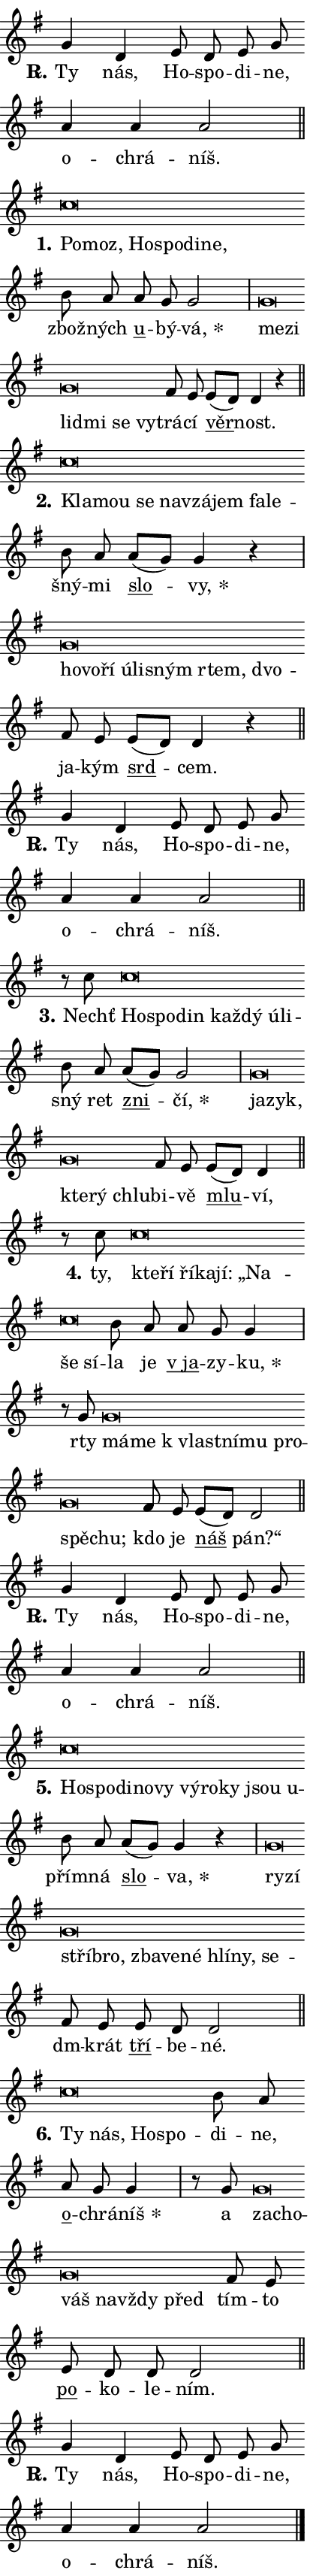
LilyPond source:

\version "2.24.0"
\header { tagline = "" }
\paper {
  indent = 0\cm
  top-margin = 0\cm
  right-margin = 0.13\cm % to fit lyric hyphens
  bottom-margin = 0\cm
  left-margin = 0\cm
  paper-width = 7\cm
  page-breaking = #ly:one-page-breaking
  system-system-spacing.basic-distance = #11
  score-system-spacing.basic-distance = #11
  ragged-last = ##f
}


%% Author: Thomas Morley
%% https://lists.gnu.org/archive/html/lilypond-user/2020-05/msg00002.html
#(define (line-position grob)
"Returns position of @var[grob} in current system:
   @code{'start}, if at first time-step
   @code{'end}, if at last time-step
   @code{'middle} otherwise
"
  (let* ((col (ly:item-get-column grob))
         (ln (ly:grob-object col 'left-neighbor))
         (rn (ly:grob-object col 'right-neighbor))
         (col-to-check-left (if (ly:grob? ln) ln col))
         (col-to-check-right (if (ly:grob? rn) rn col))
         (break-dir-left
           (and
             (ly:grob-property col-to-check-left 'non-musical #f)
             (ly:item-break-dir col-to-check-left)))
         (break-dir-right
           (and
             (ly:grob-property col-to-check-right 'non-musical #f)
             (ly:item-break-dir col-to-check-right))))
        (cond ((eqv? 1 break-dir-left) 'start)
              ((eqv? -1 break-dir-right) 'end)
              (else 'middle))))

#(define (tranparent-at-line-position vctor)
  (lambda (grob)
  "Relying on @code{line-position} select the relevant enry from @var{vctor}.
Used to determine transparency,"
    (case (line-position grob)
      ((end) (not (vector-ref vctor 0)))
      ((middle) (not (vector-ref vctor 1)))
      ((start) (not (vector-ref vctor 2))))))

noteHeadBreakVisibility =
#(define-music-function (break-visibility)(vector?)
"Makes @code{NoteHead}s transparent relying on @var{break-visibility}"
#{
  \override NoteHead.transparent =
    #(tranparent-at-line-position break-visibility)
#})

#(define delete-ledgers-for-transparent-note-heads
  (lambda (grob)
    "Reads whether a @code{NoteHead} is transparent.
If so this @code{NoteHead} is removed from @code{'note-heads} from
@var{grob}, which is supposed to be @code{LedgerLineSpanner}.
As a result ledgers are not printed for this @code{NoteHead}"
    (let* ((nhds-array (ly:grob-object grob 'note-heads))
           (nhds-list
             (if (ly:grob-array? nhds-array)
                 (ly:grob-array->list nhds-array)
                 '()))
           ;; Relies on the transparent-property being done before
           ;; Staff.LedgerLineSpanner.after-line-breaking is executed.
           ;; This is fragile ...
           (to-keep
             (remove
               (lambda (nhd)
                 (ly:grob-property nhd 'transparent #f))
               nhds-list)))
      ;; TODO find a better method to iterate over grob-arrays, similiar
      ;; to filter/remove etc for lists
      ;; For now rebuilt from scratch
      (set! (ly:grob-object grob 'note-heads)  '())
      (for-each
        (lambda (nhd)
          (ly:pointer-group-interface::add-grob grob 'note-heads nhd))
        to-keep))))

squashNotes = {
  \override NoteHead.X-extent = #'(-0.2 . 0.2)
  \override NoteHead.Y-extent = #'(-0.75 . 0)
  \override NoteHead.stencil =
    #(lambda (grob)
       (let ((pos (ly:grob-property grob 'staff-position)))
         (begin
           (if (< pos -7) (display "ERROR: Lower brevis then expected\n") (display "OK: Expected brevis position\n"))
           (if (<= pos -6) ly:text-interface::print ly:note-head::print))))
}
unSquashNotes = {
  \revert NoteHead.X-extent
  \revert NoteHead.Y-extent
  \revert NoteHead.stencil
}

hideNotes = \noteHeadBreakVisibility #begin-of-line-visible
unHideNotes = \noteHeadBreakVisibility #all-visible

% work-around for resetting accidentals
% https://lilypond.org/doc/v2.23/Documentation/notation/displaying-rhythms#unmetered-music
cadenzaMeasure = {
  \cadenzaOff
  \partial 1024 s1024
  \cadenzaOn
}

#(define-markup-command (accent layout props text) (markup?)
  "Underline accented syllable"
  (interpret-markup layout props
    #{\markup \override #'(offset . 4.3) \underline { #text }#}))

responsum = \markup \concat {
  "R" \hspace #-1.05 \path #0.1 #'((moveto 0 0.07) (lineto 0.9 0.8)) \hspace #0.05 "."
}

spaceSize = #0.6828661417322834 % exact space size for TeX Gyre Schola

\layout {
  \context {
    \Staff
    \remove "Time_signature_engraver"
    \override LedgerLineSpanner.after-line-breaking = #delete-ledgers-for-transparent-note-heads
  }
  \context {
    \Lyrics {
      \override LyricSpace.minimum-distance = \spaceSize
      \override LyricText.font-name = #"TeX Gyre Schola"
      \override LyricText.font-size = 1
      \override StanzaNumber.font-name = #"TeX Gyre Schola Bold"
      \override StanzaNumber.font-size = 1
    }
  }
  \context {
    \Score 
    \override NoteHead.text =
      #(lambda (grob) 
        (let ((pos (ly:grob-property grob 'staff-position)))
          #{\markup {
            \combine
              \halign #-0.55 \raise #(if (= pos -6) 0 0.5) \override #'(thickness . 2) \draw-line #'(3.2 . 0)
              \musicglyph "noteheads.sM1"
          }#}))
  }
}

% magnetic-lyrics.ily
%
%   written by
%     Jean Abou Samra <jean@abou-samra.fr>
%     Werner Lemberg <wl@gnu.org>
%
%   adapted by
%     Jiri Hon <jiri.hon@gmail.com>
%
% Version 2022-Apr-15

% https://www.mail-archive.com/lilypond-user@gnu.org/msg149350.html

#(define (Left_hyphen_pointer_engraver context)
   "Collect syllable-hyphen-syllable occurrences in lyrics and store
them in properties.  This engraver only looks to the left.  For
example, if the lyrics input is @code{foo -- bar}, it does the
following.

@itemize @bullet
@item
Set the @code{text} property of the @code{LyricHyphen} grob between
@q{foo} and @q{bar} to @code{foo}.

@item
Set the @code{left-hyphen} property of the @code{LyricText} grob with
text @q{foo} to the @code{LyricHyphen} grob between @q{foo} and
@q{bar}.
@end itemize

Use this auxiliary engraver in combination with the
@code{lyric-@/text::@/apply-@/magnetic-@/offset!} hook."
   (let ((hyphen #f)
         (text #f))
     (make-engraver
      (acknowledgers
       ((lyric-syllable-interface engraver grob source-engraver)
        (set! text grob)))
      (end-acknowledgers
       ((lyric-hyphen-interface engraver grob source-engraver)
        ;(when (not (grob::has-interface grob 'lyric-space-interface))
          (set! hyphen grob)));)
      ((stop-translation-timestep engraver)
       (when (and text hyphen)
         (ly:grob-set-object! text 'left-hyphen hyphen))
       (set! text #f)
       (set! hyphen #f)))))

#(define (lyric-text::apply-magnetic-offset! grob)
   "If the space between two syllables is less than the value in
property @code{LyricText@/.details@/.squash-threshold}, move the right
syllable to the left so that it gets concatenated with the left
syllable.

Use this function as a hook for
@code{LyricText@/.after-@/line-@/breaking} if the
@code{Left_@/hyphen_@/pointer_@/engraver} is active."
   (let ((hyphen (ly:grob-object grob 'left-hyphen #f)))
     (when hyphen
       (let ((left-text (ly:spanner-bound hyphen LEFT)))
         (when (grob::has-interface left-text 'lyric-syllable-interface)
           (let* ((common (ly:grob-common-refpoint grob left-text X))
                  (this-x-ext (ly:grob-extent grob common X))
                  (left-x-ext
                   (begin
                     ;; Trigger magnetism for left-text.
                     (ly:grob-property left-text 'after-line-breaking)
                     (ly:grob-extent left-text common X)))
                  ;; `delta` is the gap width between two syllables.
                  (delta (- (interval-start this-x-ext)
                            (interval-end left-x-ext)))
                  (details (ly:grob-property grob 'details))
                  (threshold (assoc-get 'squash-threshold details 0.2)))
             (when (< delta threshold)
               (let* (;; We have to manipulate the input text so that
                      ;; ligatures crossing syllable boundaries are not
                      ;; disabled.  For languages based on the Latin
                      ;; script this is essentially a beautification.
                      ;; However, for non-Western scripts it can be a
                      ;; necessity.
                      (lt (ly:grob-property left-text 'text))
                      (rt (ly:grob-property grob 'text))
                      (is-space (grob::has-interface hyphen 'lyric-space-interface))
                      (space (if is-space " " ""))
                      (extra-delta (if is-space spaceSize 0))
                      ;; Append new syllable.
                      (ltrt-space (if (and (string? lt) (string? rt))
                                (string-append lt space rt)
                                (make-concat-markup (list lt space rt))))
                      ;; Right-align `ltrt` to the right side.
                      (ltrt-space-markup (grob-interpret-markup
                               grob
                               (make-translate-markup
                                (cons (interval-length this-x-ext) 0)
                                (make-right-align-markup ltrt-space)))))
                 (begin
                   ;; Don't print `left-text`.
                   (ly:grob-set-property! left-text 'stencil #f)
                   ;; Set text and stencil (which holds all collected
                   ;; syllables so far) and shift it to the left.
                   (ly:grob-set-property! grob 'text ltrt-space)
                   (ly:grob-set-property! grob 'stencil ltrt-space-markup)
                   (ly:grob-translate-axis! grob (- (- delta extra-delta)) X))))))))))


#(define (lyric-hyphen::displace-bounds-first grob)
   ;; Make very sure this callback isn't triggered too early.
   (let ((left (ly:spanner-bound grob LEFT))
         (right (ly:spanner-bound grob RIGHT)))
     (ly:grob-property left 'after-line-breaking)
     (ly:grob-property right 'after-line-breaking)
     (ly:lyric-hyphen::print grob)))

squashThreshold = #0.4

\layout {
  \context {
    \Lyrics
    \consists #Left_hyphen_pointer_engraver
    \override LyricText.after-line-breaking =
      #lyric-text::apply-magnetic-offset!
    \override LyricHyphen.stencil = #lyric-hyphen::displace-bounds-first
    \override LyricText.details.squash-threshold = \squashThreshold
    \override LyricHyphen.minimum-distance = 0
    \override LyricHyphen.minimum-length = \squashThreshold
  }
}

squashText = \override LyricText.details.squash-threshold = 9999
unSquashText = \override LyricText.details.squash-threshold = \squashThreshold

leftText = \override LyricText.self-alignment-X = #LEFT
unLeftText = \revert LyricText.self-alignment-X

starOffset = #(lambda (grob) 
                (let ((x_offset (ly:self-alignment-interface::aligned-on-x-parent grob)))
                  (if (= x_offset 0) 0 (+ x_offset 1.2))))

star = #(define-music-function (syllable)(string?)
"Append star separator at the end of a syllable"
#{
  \once \override LyricText.X-offset = #starOffset
  \lyricmode { \markup {
    #syllable
    \override #'((font-name . "TeX Gyre Schola Bold")) \hspace #0.2 \lower #0.65 \larger "*"
  } }
#})

starAccent = #(define-music-function (syllable)(string?)
"Append star separator at the end of a syllable and make accent"
#{
  \once \override LyricText.X-offset = #starOffset
  \lyricmode { \markup {
    \accent #syllable
    \override #'((font-name . "TeX Gyre Schola Bold")) \hspace #0.2 \lower #0.65 \larger "*"
  } }
#})

breath = #(define-music-function (syllable)(string?)
"Append breathing indicator at the end of a syllable"
#{
  \lyricmode { \markup { #syllable "+" } }
#})

optionalBreath = #(define-music-function (syllable)(string?)
"Append optional breathing indicator at the end of a syllable"
#{
  \lyricmode { \markup { #syllable "(+)" } }
#})


\score {
    <<
        \new Voice = "melody" { \cadenzaOn \key g \major \relative { g'4 d e8 d \bar "" e g \bar "" a4 a a2 \cadenzaMeasure \bar "||" \break } }
        \new Lyrics \lyricsto "melody" { \lyricmode { \set stanza = \responsum
Ty nás, Ho -- spo -- di -- ne, o -- chrá -- níš. } }
    >>
    \layout {}
}

\score {
    <<
        \new Voice = "melody" { \cadenzaOn \key g \major \relative { \squashNotes c''\breve*1/16 \hideNotes \breve*1/16 \bar "" \breve*1/16 \bar "" \breve*1/16 \bar "" \breve*1/16 \breve*1/16 \bar "" \unHideNotes \unSquashNotes b8 a \bar "" a g g2 \cadenzaMeasure \bar "|" \squashNotes g\breve*1/16 \hideNotes \breve*1/16 \bar "" \breve*1/16 \bar "" \breve*1/16 \bar "" \breve*1/16 \breve*1/16 \bar "" \unHideNotes \unSquashNotes fis8 e \bar "" e[( d)] d4 r \cadenzaMeasure \bar "||" \break } }
        \new Lyrics \lyricsto "melody" { \lyricmode { \set stanza = "1."
\leftText Po -- \squashText moz, Ho -- spo -- di -- ne, \unLeftText \unSquashText zbož -- ných \markup \accent u -- bý -- \star vá, \leftText me -- \squashText zi lid -- mi se vy -- \unLeftText \unSquashText trá -- cí \markup \accent věr -- nost. } }
    >>
    \layout {}
}

\score {
    <<
        \new Voice = "melody" { \cadenzaOn \key g \major \relative { \squashNotes c''\breve*1/16 \hideNotes \breve*1/16 \bar "" \breve*1/16 \bar "" \breve*1/16 \bar "" \breve*1/16 \bar "" \breve*1/16 \bar "" \breve*1/16 \breve*1/16 \bar "" \unHideNotes \unSquashNotes b8 a \bar "" a[( g)] g4 r \cadenzaMeasure \bar "|" \squashNotes g\breve*1/16 \hideNotes \breve*1/16 \bar "" \breve*1/16 \bar "" \breve*1/16 \bar "" \breve*1/16 \bar "" \breve*1/16 \bar "" \breve*1/16 \breve*1/16 \bar "" \unHideNotes \unSquashNotes fis8 e \bar "" e[( d)] d4 r \cadenzaMeasure \bar "||" \break } }
        \new Lyrics \lyricsto "melody" { \lyricmode { \set stanza = "2."
\leftText Kla -- \squashText mou se na -- vzá -- jem fa -- le -- \unLeftText \unSquashText šný -- mi \markup \accent slo -- \star vy, \leftText ho -- \squashText vo -- ří ú -- li -- sným rtem, dvo -- \unLeftText \unSquashText ja -- kým \markup \accent srd -- cem. } }
    >>
    \layout {}
}

\score {
    <<
        \new Voice = "melody" { \cadenzaOn \key g \major \relative { g'4 d e8 d \bar "" e g \bar "" a4 a a2 \cadenzaMeasure \bar "||" \break } }
        \new Lyrics \lyricsto "melody" { \lyricmode { \set stanza = \responsum
Ty nás, Ho -- spo -- di -- ne, o -- chrá -- níš. } }
    >>
    \layout {}
}

\score {
    <<
        \new Voice = "melody" { \cadenzaOn \key g \major \relative { r8 c''8 \squashNotes c\breve*1/16 \hideNotes \breve*1/16 \bar "" \breve*1/16 \bar "" \breve*1/16 \bar "" \breve*1/16 \bar "" \breve*1/16 \breve*1/16 \bar "" \unHideNotes \unSquashNotes b8 a \bar "" a[( g)] g2 \cadenzaMeasure \bar "|" \squashNotes g\breve*1/16 \hideNotes \breve*1/16 \bar "" \breve*1/16 \bar "" \breve*1/16 \breve*1/16 \bar "" \unHideNotes \unSquashNotes fis8 e \bar "" e[( d)] d4 \cadenzaMeasure \bar "||" \break } }
        \new Lyrics \lyricsto "melody" { \lyricmode { \set stanza = "3."
Nechť \leftText Ho -- \squashText spo -- din kaž -- dý ú -- li -- \unLeftText \unSquashText sný ret \markup \accent zni -- \star čí, \leftText ja -- \squashText zyk, kte -- rý chlu -- \unLeftText \unSquashText bi -- vě \markup \accent mlu -- ví, } }
    >>
    \layout {}
}

\score {
    <<
        \new Voice = "melody" { \cadenzaOn \key g \major \relative { r8 c''8 \squashNotes c\breve*1/16 \hideNotes \breve*1/16 \bar "" \breve*1/16 \bar "" \breve*1/16 \bar "" \breve*1/16 \bar "" \breve*1/16 \bar "" \breve*1/16 \breve*1/16 \bar "" \unHideNotes \unSquashNotes b8 a \bar "" a g g4 \cadenzaMeasure \bar "|" r8 g8 \squashNotes g\breve*1/16 \hideNotes \breve*1/16 \bar "" \breve*1/16 \bar "" \breve*1/16 \bar "" \breve*1/16 \bar "" \breve*1/16 \bar "" \breve*1/16 \breve*1/16 \bar "" \unHideNotes \unSquashNotes fis8 e \bar "" e[( d)] d2 \cadenzaMeasure \bar "||" \break } }
        \new Lyrics \lyricsto "melody" { \lyricmode { \set stanza = "4."
ty, \leftText kte -- \squashText ří ří -- ka -- jí: „Na -- še sí -- \unLeftText \unSquashText la je \markup \accent "v ja" -- zy -- \star ku, rty \leftText má -- \squashText me "k vlast" -- ní -- mu pro -- spě -- chu; \unLeftText \unSquashText kdo je \markup \accent náš pán?“ } }
    >>
    \layout {}
}

\score {
    <<
        \new Voice = "melody" { \cadenzaOn \key g \major \relative { g'4 d e8 d \bar "" e g \bar "" a4 a a2 \cadenzaMeasure \bar "||" \break } }
        \new Lyrics \lyricsto "melody" { \lyricmode { \set stanza = \responsum
Ty nás, Ho -- spo -- di -- ne, o -- chrá -- níš. } }
    >>
    \layout {}
}

\score {
    <<
        \new Voice = "melody" { \cadenzaOn \key g \major \relative { \squashNotes c''\breve*1/16 \hideNotes \breve*1/16 \bar "" \breve*1/16 \bar "" \breve*1/16 \bar "" \breve*1/16 \bar "" \breve*1/16 \bar "" \breve*1/16 \bar "" \breve*1/16 \bar "" \breve*1/16 \breve*1/16 \bar "" \unHideNotes \unSquashNotes b8 a \bar "" a[( g)] g4 r \cadenzaMeasure \bar "|" \squashNotes g\breve*1/16 \hideNotes \breve*1/16 \bar "" \breve*1/16 \bar "" \breve*1/16 \bar "" \breve*1/16 \bar "" \breve*1/16 \bar "" \breve*1/16 \bar "" \breve*1/16 \bar "" \breve*1/16 \breve*1/16 \bar "" \unHideNotes \unSquashNotes fis8 e \bar "" e d d2 \cadenzaMeasure \bar "||" \break } }
        \new Lyrics \lyricsto "melody" { \lyricmode { \set stanza = "5."
\leftText Ho -- \squashText spo -- di -- no -- vy vý -- ro -- ky jsou u -- \unLeftText \unSquashText přím -- ná \markup \accent slo -- \star va, \leftText ry -- \squashText zí stříb -- ro, zba -- ve -- né hlí -- ny, se -- \unLeftText \unSquashText dm -- krát \markup \accent tří -- be -- né. } }
    >>
    \layout {}
}

\score {
    <<
        \new Voice = "melody" { \cadenzaOn \key g \major \relative { \squashNotes c''\breve*1/16 \hideNotes \breve*1/16 \bar "" \breve*1/16 \breve*1/16 \bar "" \unHideNotes \unSquashNotes b8 a \bar "" a g g4 \cadenzaMeasure \bar "|" r8 g8 \squashNotes g\breve*1/16 \hideNotes \breve*1/16 \bar "" \breve*1/16 \bar "" \breve*1/16 \bar "" \breve*1/16 \breve*1/16 \bar "" \unHideNotes \unSquashNotes fis8 e \bar "" e d d d2 \cadenzaMeasure \bar "||" \break } }
        \new Lyrics \lyricsto "melody" { \lyricmode { \set stanza = "6."
\leftText Ty \squashText nás, Ho -- spo -- \unLeftText \unSquashText di -- ne, \markup \accent o -- chrá -- \star níš a \leftText za -- \squashText cho -- váš na -- vždy před \unLeftText \unSquashText tím -- to \markup \accent po -- ko -- le -- ním. } }
    >>
    \layout {}
}

\score {
    <<
        \new Voice = "melody" { \cadenzaOn \key g \major \relative { g'4 d e8 d \bar "" e g \bar "" a4 a a2 \cadenzaMeasure \bar "||" \break } \bar "|." }
        \new Lyrics \lyricsto "melody" { \lyricmode { \set stanza = \responsum
Ty nás, Ho -- spo -- di -- ne, o -- chrá -- níš. } }
    >>
    \layout {}
}
